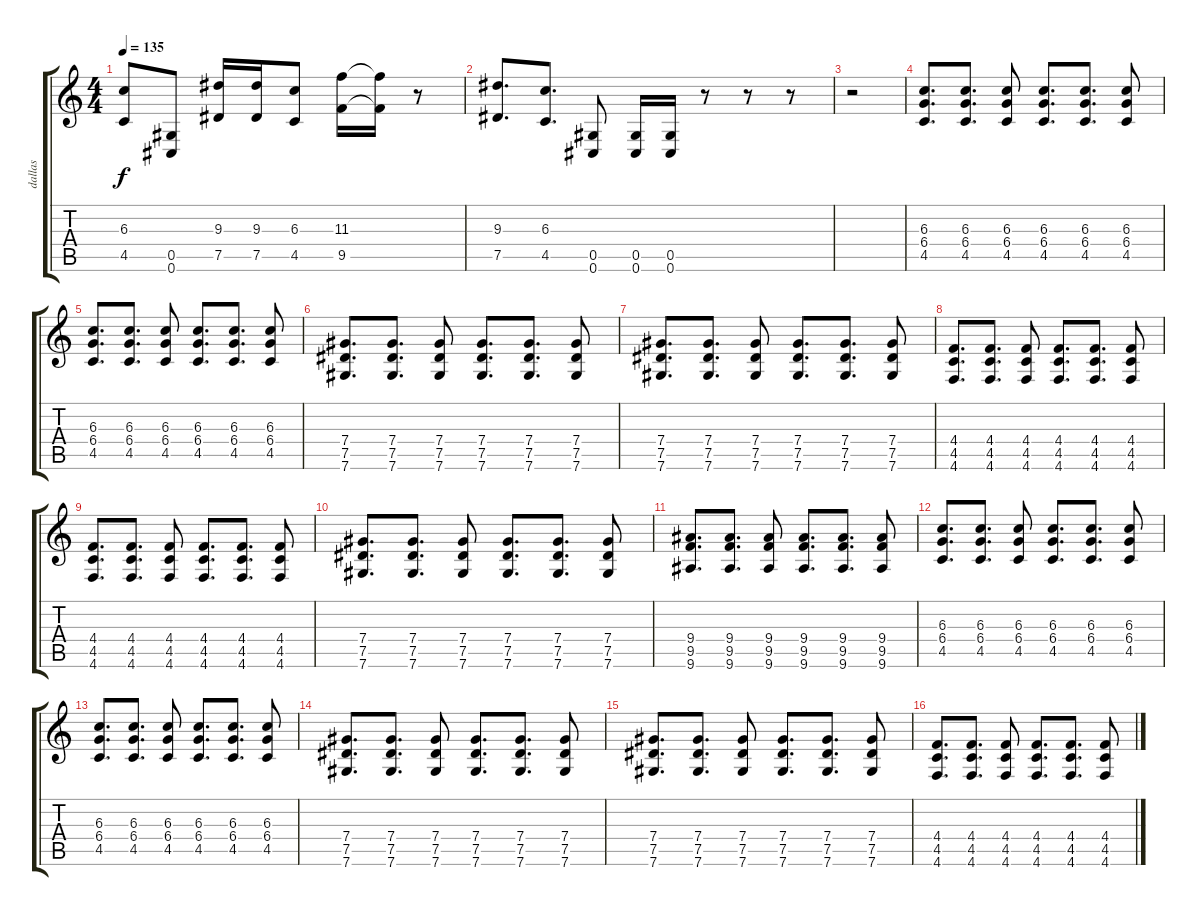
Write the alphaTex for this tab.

\track ("dallas" "dallas") {instrument distortionguitar}
\staff {score tabs}
\tuning (Eb4 Bb3 Gb3 Db3 Ab2 Db2) {hide}
\ts (4 4)
\tempo 135
\clef g2
\ks c
(6.3{t} 4.5{t}).8{dy f} (0.5 0.6).8 (9.3 7.5).16 (9.3 7.5).16 (6.3 4.5).8 (11.3 9.5).16 (11.3{t} 9.5{t}).16 r.8 |
(9.3 7.5).8{d} (6.3 4.5).8{d} (0.5 0.6).8 (0.5 0.6).16 (0.5 0.6).16 r.8 r.8 r.8 |
r.2 |
(6.3 6.4 4.5).8{d} (6.3 6.4 4.5).8{d} (6.3 6.4 4.5).8 (6.3 6.4 4.5).8{d} (6.3 6.4 4.5).8{d} (6.3 6.4 4.5).8 |
(6.3 6.4 4.5).8{d} (6.3 6.4 4.5).8{d} (6.3 6.4 4.5).8 (6.3 6.4 4.5).8{d} (6.3 6.4 4.5).8{d} (6.3 6.4 4.5).8 |
(7.4 7.5 7.6).8{d} (7.4 7.5 7.6).8{d} (7.4 7.5 7.6).8 (7.4 7.5 7.6).8{d} (7.4 7.5 7.6).8{d} (7.4 7.5 7.6).8 |
(7.4 7.5 7.6).8{d} (7.4 7.5 7.6).8{d} (7.4 7.5 7.6).8 (7.4 7.5 7.6).8{d} (7.4 7.5 7.6).8{d} (7.4 7.5 7.6).8 |
(4.4 4.5 4.6).8{d} (4.4 4.5 4.6).8{d} (4.4 4.5 4.6).8 (4.4 4.5 4.6).8{d} (4.4 4.5 4.6).8{d} (4.4 4.5 4.6).8 |
(4.4 4.5 4.6).8{d} (4.4 4.5 4.6).8{d} (4.4 4.5 4.6).8 (4.4 4.5 4.6).8{d} (4.4 4.5 4.6).8{d} (4.4 4.5 4.6).8 |
(7.4 7.5 7.6).8{d} (7.4 7.5 7.6).8{d} (7.4 7.5 7.6).8 (7.4 7.5 7.6).8{d} (7.4 7.5 7.6).8{d} (7.4 7.5 7.6).8 |
(9.4 9.5 9.6).8{d} (9.4 9.5 9.6).8{d} (9.4 9.5 9.6).8 (9.4 9.5 9.6).8{d} (9.4 9.5 9.6).8{d} (9.4 9.5 9.6).8 |
(6.3 6.4 4.5).8{d} (6.3 6.4 4.5).8{d} (6.3 6.4 4.5).8 (6.3 6.4 4.5).8{d} (6.3 6.4 4.5).8{d} (6.3 6.4 4.5).8 |
(6.3 6.4 4.5).8{d} (6.3 6.4 4.5).8{d} (6.3 6.4 4.5).8 (6.3 6.4 4.5).8{d} (6.3 6.4 4.5).8{d} (6.3 6.4 4.5).8 |
(7.4 7.5 7.6).8{d} (7.4 7.5 7.6).8{d} (7.4 7.5 7.6).8 (7.4 7.5 7.6).8{d} (7.4 7.5 7.6).8{d} (7.4 7.5 7.6).8 |
(7.4 7.5 7.6).8{d} (7.4 7.5 7.6).8{d} (7.4 7.5 7.6).8 (7.4 7.5 7.6).8{d} (7.4 7.5 7.6).8{d} (7.4 7.5 7.6).8 |
(4.4 4.5 4.6).8{d} (4.4 4.5 4.6).8{d} (4.4 4.5 4.6).8 (4.4 4.5 4.6).8{d} (4.4 4.5 4.6).8{d} (4.4 4.5 4.6).8
